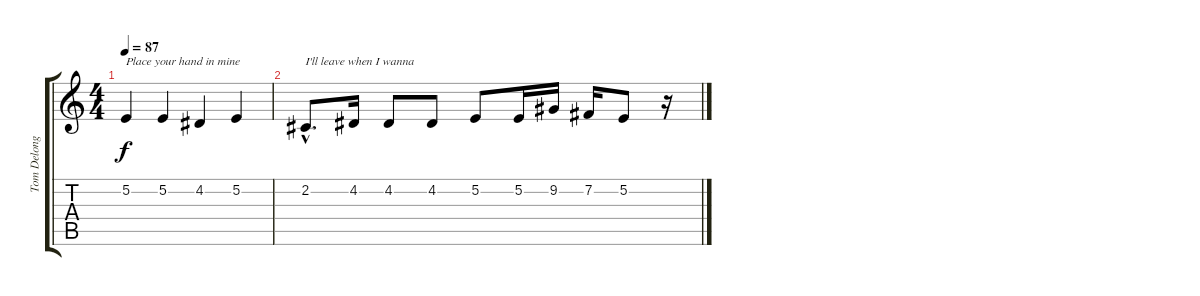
\track ("Tom Delonge" "Tom Delong") {instrument lead2sawtooth}
\staff {score tabs}
\tuning (E4 B3 G3 D3 A2 E2) {hide}
\ts (4 4)
\tempo 87
\clef g2
\ks c
5.2.4{txt "Place your hand in mine" dy f} 5.2.4 4.2.4 5.2.4 |
2.2{hac}.8{d txt "I'll leave when I wanna"} 4.2.16 4.2.8 4.2.8 5.2.8 5.2.16 9.2.16 7.2.16 5.2.8 r.16
